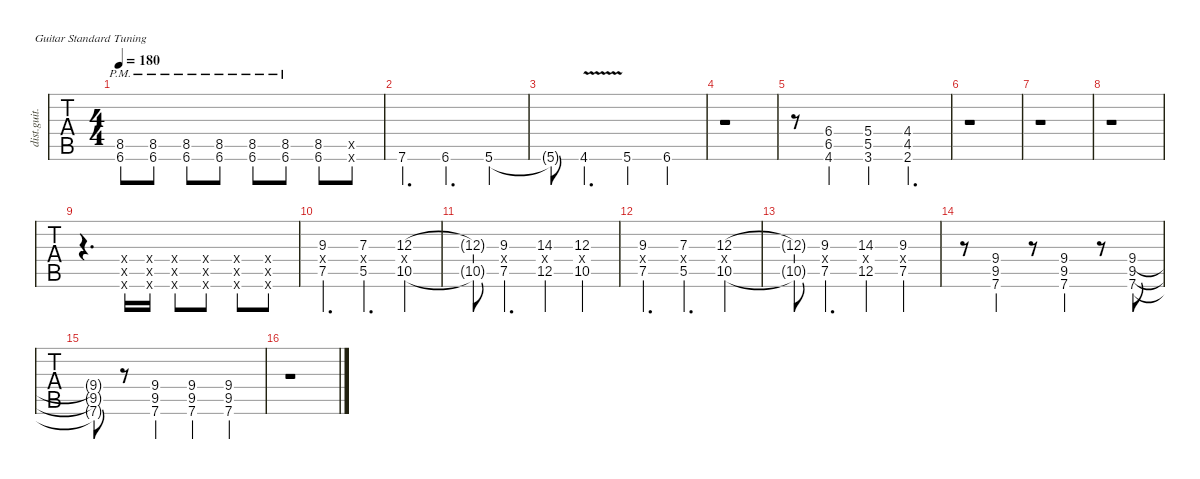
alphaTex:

\defaultSystemsLayout 4
\hideDynamics
\bracketExtendMode nobrackets
\otherSystemsTrackNameOrientation horizontal
\track ("Gitah!" "dist.guit.") {instrument distortionguitar}
\staff {tabs}
\tuning (E4 B3 G3 D3 A2 E2)
\ts (4 4)
\tempo 180
\clef g2
\ks c
(8.5{pm} 6.6{pm acc #}).8{dy f beam Up} (8.5{pm} 6.6{pm acc #}).8{beam Up} (8.5{pm} 6.6{pm acc #}).8{beam Up} (8.5{pm} 6.6{pm acc #}).8{beam Up} (8.5{pm} 6.6{pm acc #}).8{beam Up} (8.5{pm} 6.6{pm acc #}).8{beam Up} (8.5 6.6{acc #}).8{beam Up} (8.5{x} 6.6{x acc #}).8{beam Up} |
7.6.4{d beam Up} 6.6{acc #}.4{d beam Up} 5.6.4{beam Up} |
5.6{t}.8{beam Up} 4.6{v acc #}.4{d beam Up} 5.6.4{beam Up} 6.6{acc #}.4{beam Up} |
r.1{beam Down} |
r.8{beam Down} (6.4{st acc #} 6.5{st acc #} 4.6{st acc #}).4{beam Up} (5.4{st} 5.5{st} 3.6{st}).4{beam Up} (4.4{acc #} 4.5{acc #} 2.6{acc #}).4{d beam Up} |
r.1{beam Down} |
r.1{beam Down} |
r.1{beam Down} |
r.4{d beam Down} (0.4{x} 0.5{x} 0.6{x}).16{beam Up} (0.4{x} 0.5{x} 0.6{x}).16{beam Up} (0.4{x} 0.5{x} 0.6{x}).8{beam Up} (0.4{x} 0.5{x} 0.6{x}).8{beam Up} (0.4{x} 0.5{x} 0.6{x}).8{beam Up} (0.4{x} 0.5{x} 0.6{x}).8{beam Up} |
(9.3 0.4{x} 7.5).4{d beam Up} (7.3 0.4{x} 5.5).4{d beam Up} (12.3 0.4{x} 10.5).4{beam Up} |
(12.3{t} 10.5{t}).8{beam Down} (9.3 0.4{x} 7.5).4{d beam Up} (14.3 0.4{x} 12.5).4{beam Down} (12.3 0.4{x} 10.5).4{beam Up} |
(9.3 0.4{x} 7.5).4{d beam Up} (7.3 0.4{x} 5.5).4{d beam Up} (12.3 0.4{x} 10.5).4{beam Up} |
(12.3{t} 10.5{t}).8{beam Down} (9.3 0.4{x} 7.5).4{d beam Up} (14.3 0.4{x} 12.5).4{beam Down} (9.3 0.4{x} 7.5).4{beam Up} |
r.8{beam Down} (9.4 9.5{acc #} 7.6).4{beam Up} r.8{beam Up} (9.4 9.5{acc #} 7.6).4{beam Up} r.8{beam Up} (9.4 9.5{acc #} 7.6).8{beam Up} |
(9.4{t} 9.5{t acc #} 7.6{t}).8{beam Up} r.8{beam Up} (9.4 9.5{acc #} 7.6).4{beam Up} (9.4 9.5{acc #} 7.6).4{beam Up} (9.4 9.5{acc #} 7.6).4{beam Up} |
r.1{beam Down}
